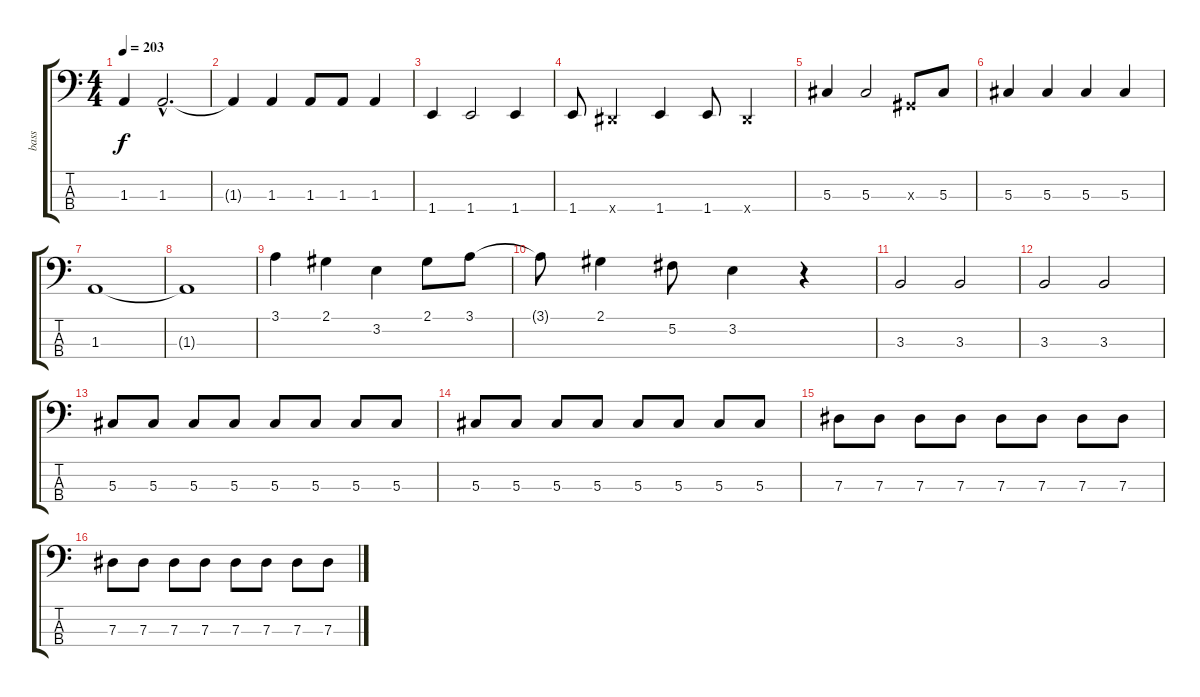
\track ("bass" "bass") {instrument electricbasspick}
\staff {score tabs}
\tuning (Gb2 Db2 Ab1 Eb1) {hide}
\ts (4 4)
\tempo 203
\clef f4
\ks c
1.3.4{dy f} 1.3{hac}.2{d} |
1.3{t}.4 1.3.4 1.3.8 1.3.8 1.3.4 |
1.4.4 1.4.2 1.4.4 |
1.4.8 0.4{x}.4 1.4.4 1.4.8 0.4{x}.4 |
5.3.4 5.3.2 0.3{x}.8 5.3.8 |
5.3.4 5.3.4 5.3.4 5.3.4 |
1.3.1 |
1.3{t}.1 |
3.1.4{volume 10} 2.1.4 3.2.4 2.1.8 3.1.8 |
3.1{t}.8 2.1.4 5.2.8 3.2.4 r.4 |
3.3.2{volume 10} 3.3.2 |
3.3.2 3.3.2 |
5.3.8 5.3.8 5.3.8 5.3.8 5.3.8 5.3.8 5.3.8 5.3.8 |
5.3.8 5.3.8 5.3.8 5.3.8 5.3.8 5.3.8 5.3.8 5.3.8 |
7.3.8 7.3.8 7.3.8 7.3.8 7.3.8 7.3.8 7.3.8 7.3.8 |
7.3.8 7.3.8 7.3.8 7.3.8 7.3.8 7.3.8 7.3.8 7.3.8
